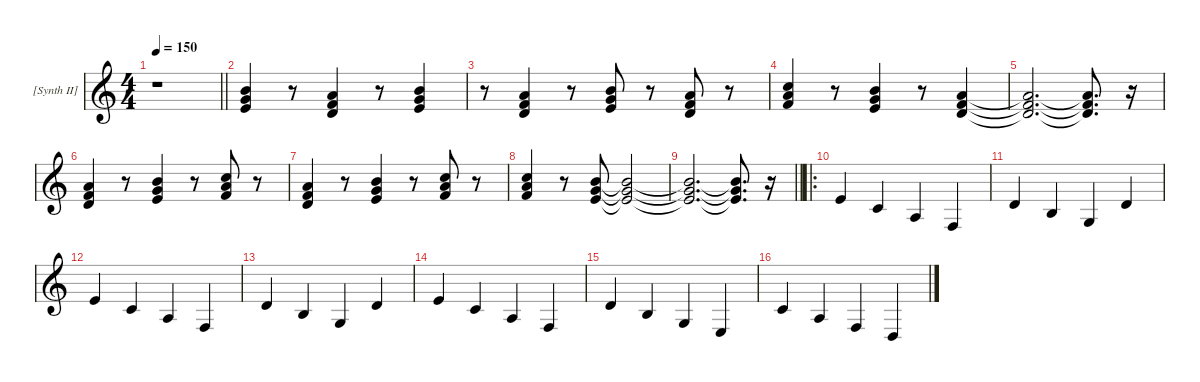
\hideDynamics
\bracketExtendMode groupsimilarinstruments
\firstSystemTrackNameMode fullname
\firstSystemTrackNameOrientation horizontal
\otherSystemsTrackNameOrientation horizontal
\track ("[Synth II]" "Br-Sth") {instrument synthbrass1}
\staff {score}
\tuning (E4 B3 G3 D3 A2 E2)
\ts (4 4)
\beaming (8 2 2 2 2)
\tempo 150
\clef g2
\scale
0.373626
\barLineRight lightlight
\ks c
r.1{dy fff instrument synthbrass1 beam Down} |
\scale
0.208791 (12.2 12.3 0.1).4{beam Up} r.8{beam Up} (10.2 10.3 12.4).4{beam Up} r.8{beam Up} (12.2 12.3 0.1).4{beam Up} |
\scale
0.208791 r.8{beam Down} (10.2 10.3 12.4).4{beam Up} r.8{beam Up} (12.2 12.3 0.1).8{beam Up} r.8{beam Up} (10.2 10.3 12.4).8{beam Up} r.8{beam Up} |
\scale
0.208791 (8.1 10.2 10.3).4{beam Up} r.8{beam Up} (12.2 12.3 0.1).4{beam Up} r.8{beam Up} (10.2 10.3 12.4).4{beam Up} |
\scale
0.25 (10.2{t} 10.3{t} 12.4{t}).2{d beam Up} (10.2{t} 10.3{t} 12.4{t}).8{d beam Up} r.16{beam Up} |
\scale
0.25 (10.2 10.3 12.4).4{beam Up} r.8{beam Up} (12.2 12.3 0.1).4{beam Up} r.8{beam Up} (8.1 10.2 10.3).8{beam Up} r.8{beam Up} |
\scale
0.25 (10.2 10.3 12.4).4{beam Up} r.8{beam Up} (12.2 12.3 0.1).4{beam Up} r.8{beam Up} (8.1 10.2 10.3).8{beam Up} r.8{beam Up} |
\scale
0.25 (8.1 10.2 10.3).4{beam Up} r.8{beam Up} (12.2 12.3 0.1).8{beam Up} (12.2{t} 12.3{t} 0.1{t}).2{beam Up} |
\scale
0.25
\barLineRight lightlight
(12.2{t} 12.3{t} 0.1{t}).2{d beam Up} (12.2{t} 12.3{t} 0.1{t}).8{d beam Up} r.16{beam Up} |
\ro
\scale
0.25 0.1.4{dy ff beam Up} 1.2.4{beam Up} 2.3.4{dy f beam Up} 3.4.4{beam Up} |
\scale
0.25 3.2.4{beam Up} 4.3.4{beam Up} 5.4.4{beam Up} 3.2.4{beam Up} |
\scale
0.25 0.1.4{beam Up} 1.2.4{beam Up} 2.3.4{beam Up} 3.4.4{beam Up} |
\scale
0.25 3.2.4{beam Up} 4.3.4{beam Up} 5.4.4{beam Up} 3.2.4{beam Up} |
\scale
0.25 0.1.4{beam Up} 1.2.4{beam Up} 2.3.4{beam Up} 3.4.4{beam Up} |
\scale
0.25 3.2.4{beam Up} 0.2.4{beam Up} 0.3.4{beam Up} 2.4.4{beam Up} |
\scale
0.25 1.2.4{beam Up} 2.3.4{beam Up} 3.4.4{beam Up} 0.4.4{beam Up}
